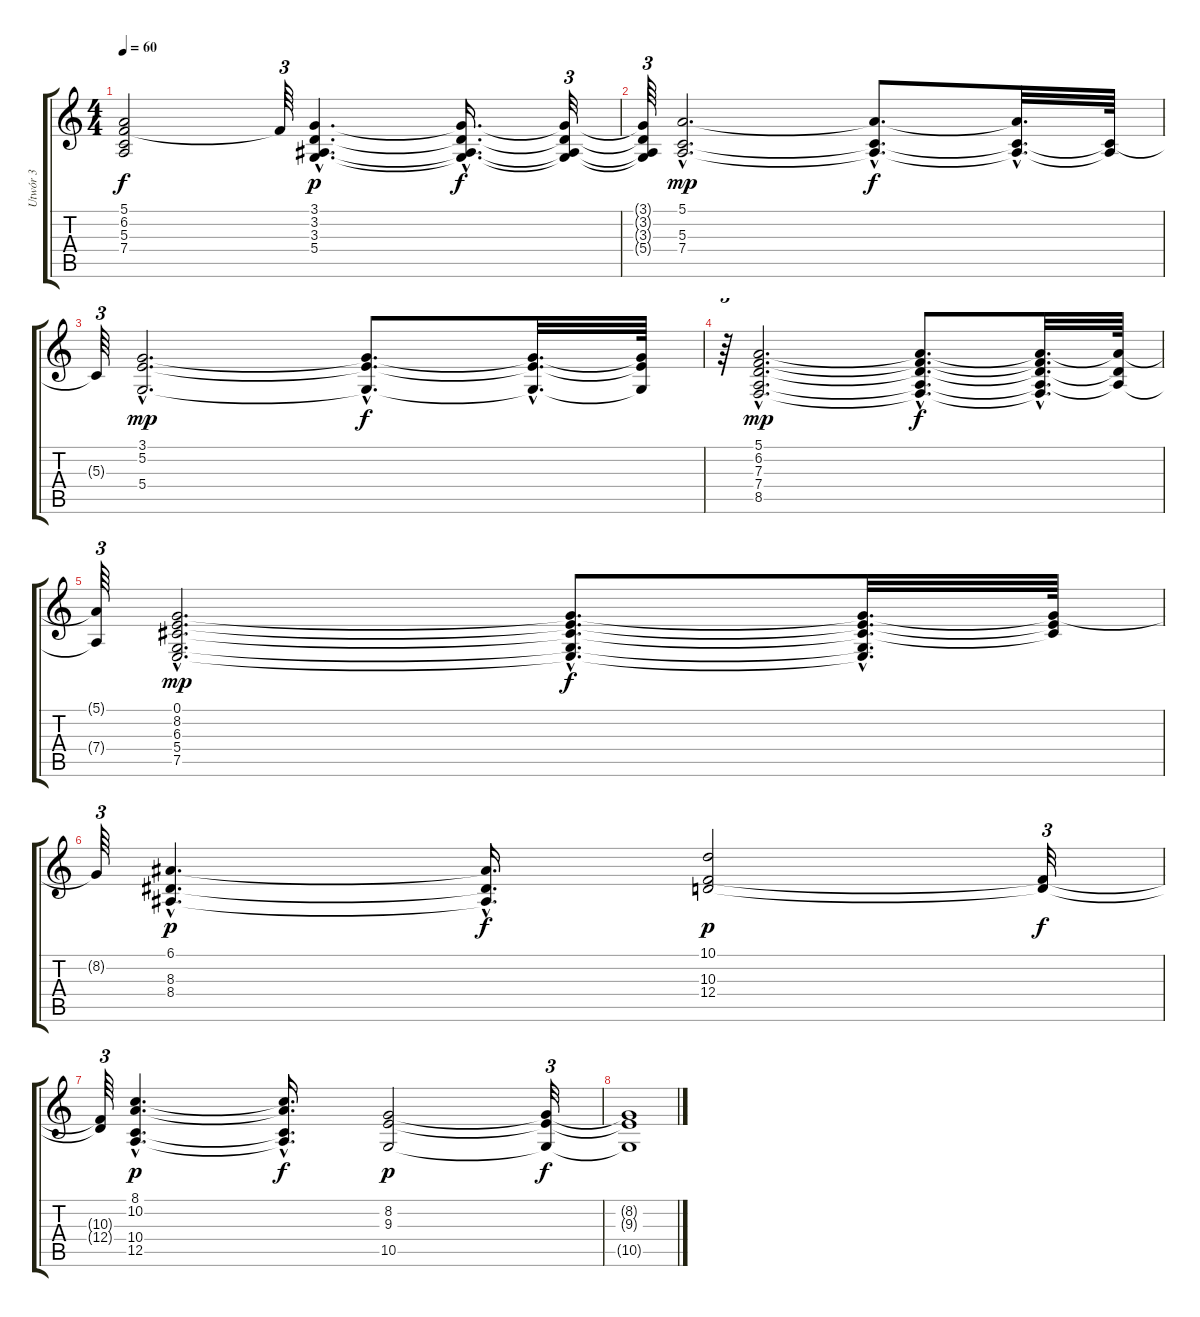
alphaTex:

\track ("Utwór 3" "Utwór 3") {instrument stringensemble2}
\staff {score tabs}
\tuning (E4 B3 G3 D3 A2 E2) {hide}
\ts (4 4)
\tempo 60
\clef g2
\ks c
(5.1{t} 6.2{t} 5.3{t} 7.4{t}).2{dy f} 6.2{t}.64{tu (3 2)} (3.1{hac} 3.2{hac} 3.3{hac} 5.4{hac}).4{d dy p} (3.1{hac t} 3.2{hac t} 3.3{hac t} 5.4{hac t}).16{d dy f} (3.1{t} 3.2{t} 3.3{t} 5.4{t}).32{tu (3 2)} |
(3.1{t} 3.2{t} 3.3{t} 5.4{t}).64{tu (3 2)} (5.1{hac} 5.3{hac} 7.4{hac}).2{d dy mp} (5.1{hac t} 5.3{hac t} 7.4{hac t}).8{d dy f} (5.1{hac t} 5.3{hac t} 7.4{hac t}).32{d} (5.3{t} 7.4{t}).64 |
5.3{t}.64{tu (3 2)} (3.1{hac} 5.2{hac} 5.4{hac}).2{d dy mp} (3.1{hac t} 5.2{hac t} 5.4{hac t}).8{d dy f} (3.1{hac t} 5.2{hac t} 5.4{hac t}).32{d} (3.1{t} 5.2{t} 5.4{t}).64 |
r.64{tu (3 2)} (5.1{hac} 6.2{hac} 7.3{hac} 7.4{hac} 8.5{hac}).2{d dy mp} (5.1{hac t} 6.2{hac t} 7.3{hac t} 7.4{hac t} 8.5{hac t}).8{d dy f} (5.1{hac t} 6.2{hac t} 7.3{hac t} 7.4{hac t} 8.5{hac t}).32{d} (5.1{t} 7.3{t} 7.4{t}).64 |
(5.1{t} 7.4{t}).64{tu (3 2)} (0.1{hac} 8.2{hac} 6.3{hac} 5.4{hac} 7.5{hac}).2{d dy mp} (0.1{hac t} 8.2{hac t} 6.3{hac t} 5.4{hac t} 7.5{hac t}).8{d dy f} (0.1{hac t} 8.2{hac t} 6.3{hac t} 5.4{hac t} 7.5{hac t}).32{d} (0.1{t} 8.2{t} 6.3{t}).64 |
8.2{t}.64{tu (3 2)} (6.1{hac} 8.3{hac} 8.4{hac}).4{d dy p} (6.1{hac t} 8.3{hac t} 8.4{hac t}).16{d dy f} (10.1 10.3 12.4).2{dy p} (10.3{t} 12.4{t}).32{tu (3 2) dy f} |
(10.3{t} 12.4{t}).64{tu (3 2)} (8.1{hac} 10.2{hac} 10.4{hac} 12.5{hac}).4{d dy p} (8.1{hac t} 10.2{hac t} 10.4{hac t} 12.5{hac t}).16{d dy f} (8.2 9.3 10.5).2{dy p} (8.2{t} 9.3{t} 10.5{t}).32{tu (3 2) dy f} |
(8.2{t} 9.3{t} 10.5{t}).1
